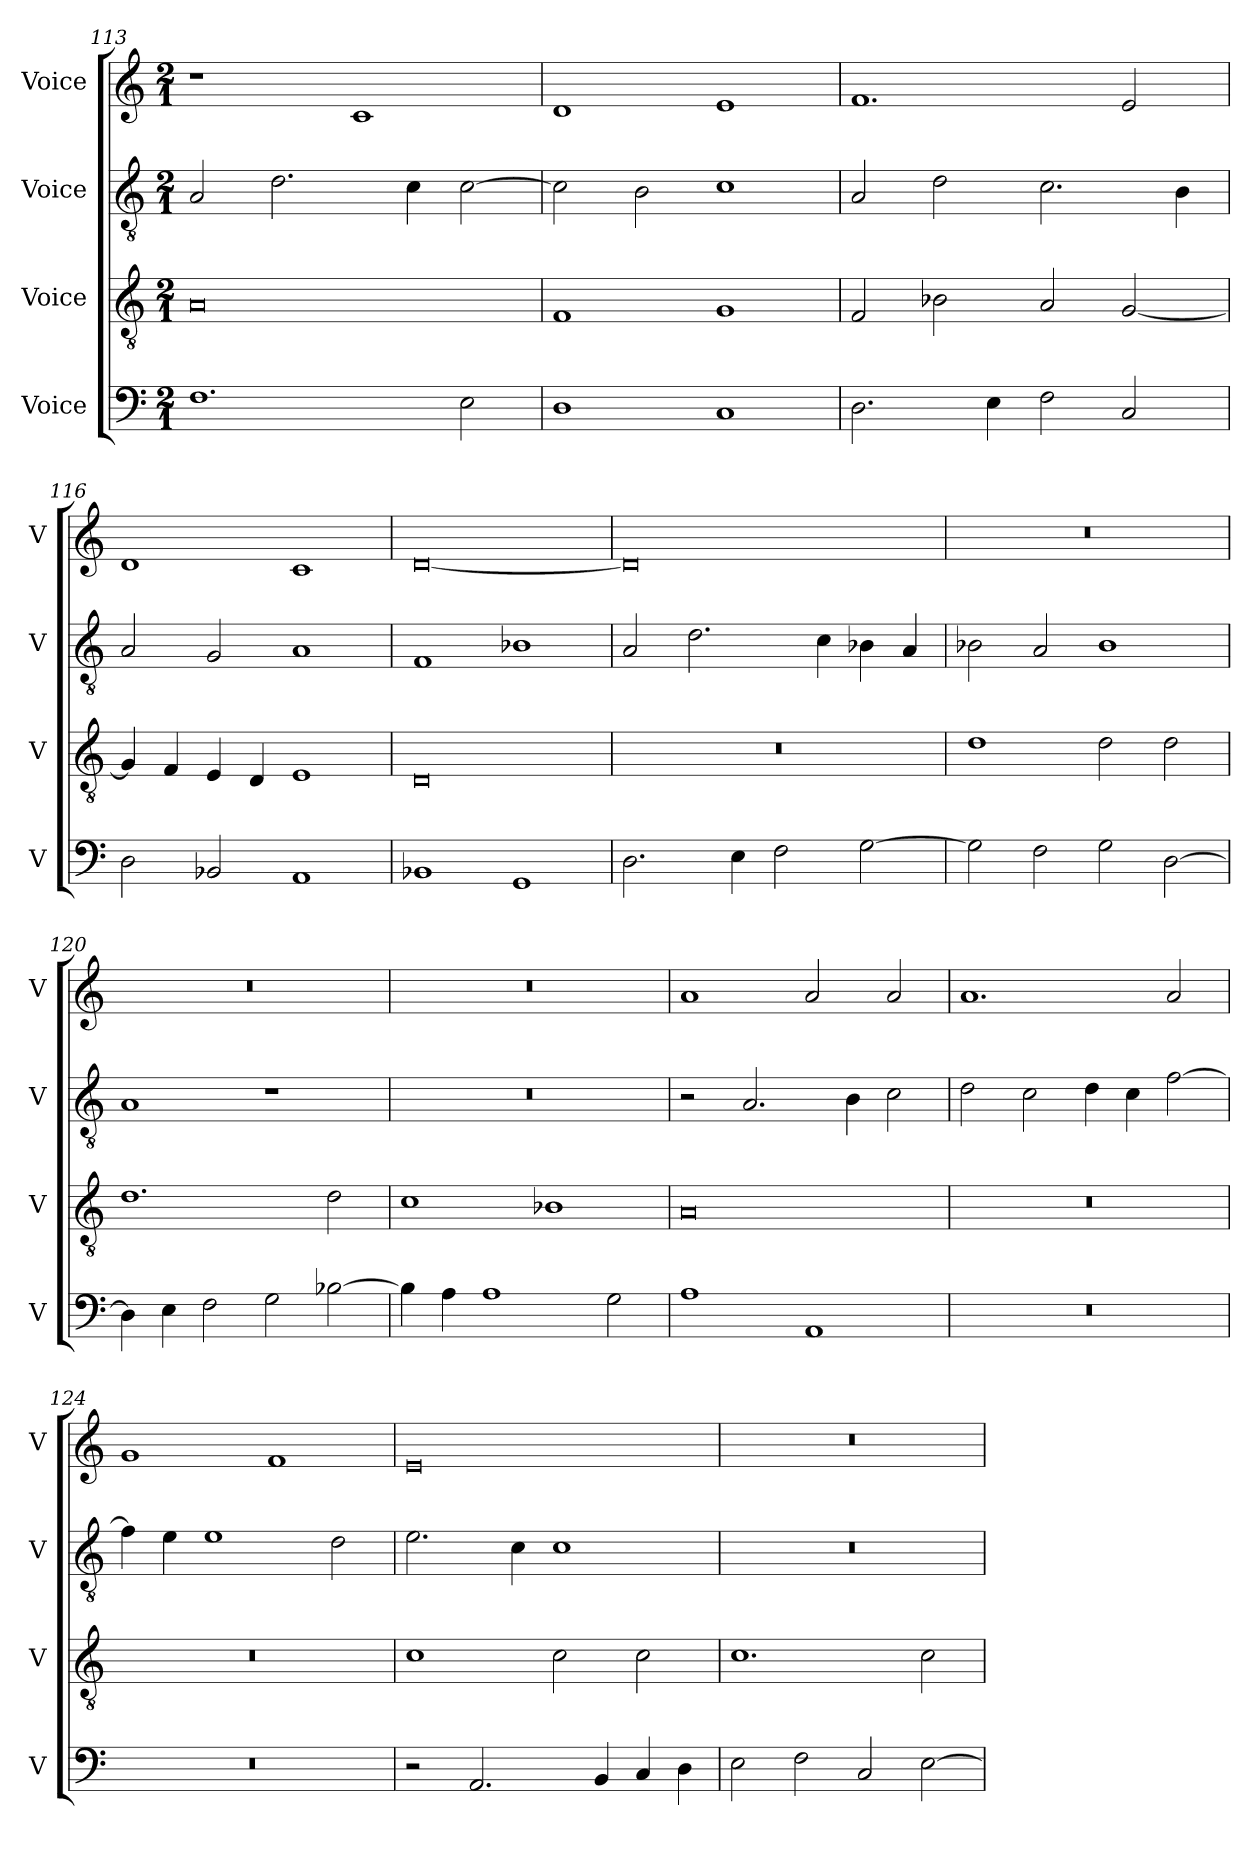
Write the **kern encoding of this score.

**kern	**kern	**kern	**kern
*part4	*part3	*part2	*part1
*staff4	*staff3	*staff2	*staff1
*I"Voice	*I"Voice	*I"Voice	*I"Voice
*I'V	*I'V	*I'V	*I'V
*clefF4	*clefGv2	*clefGv2	*clefG2
*k[]	*k[]	*k[]	*k[]
*M2/1	*M2/1	*M2/1	*M2/1
=113	=113	=113	=113
1.F	0A	2A/	1r
.	.	2.d\	.
.	.	.	1c
.	.	4c\	.
2E\	.	[2c\	.
=114	=114	=114	=114
1D	1F	2c\]	1d
.	.	2B\	.
1C	1G	1c	1e
!!LO:LB:g=z
=115	=115	=115	=115
2.D\	2F/	2A/	1.f
.	2B-X\	2d\	.
4E\	.	.	.
2F\	2A/	2.c\	.
2C/	[2G/	.	2e/
.	.	4B\	.
=116	=116	=116	=116
2D\	4G/]	2A/	1d
.	4F/	.	.
2BB-X/	4E/	2G/	.
.	4D/	.	.
1AA	1E	1A	1c
=117	=117	=117	=117
1BB-X	0D	1F	[0d
1GG	.	1B-X	.
=118	=118	=118	=118
2.D\	0r	2A/	0d]
.	.	2.d\	.
4E\	.	.	.
2F\	.	.	.
.	.	4c\	.
[2G\	.	4B-X\	.
.	.	4A/	.
=119	=119	=119	=119
2G\]	1d	2B-X\	0r
2F\	.	2A/	.
2G\	2d\	1B-	.
[2D\	2d\	.	.
=120	=120	=120	=120
4D\]	1.d	1A	0r
4E\	.	.	.
2F\	.	.	.
2G\	.	1r	.
[2B-X\	2d\	.	.
!!LO:PB:g=z
=121	=121	=121	=121
4B-\]	1c	0r	0r
4A\	.	.	.
1A	.	.	.
.	1B-X	.	.
2G\	.	.	.
=122	=122	=122	=122
1A	0A	2r	1a
.	.	2.A/	.
1AA	.	.	2a/
.	.	4B\	.
.	.	2c\	2a/
=123	=123	=123	=123
0r	0r	2d\	1.a
.	.	2c\	.
.	.	4d\	.
.	.	4c\	.
.	.	[2f\	2a/
=124	=124	=124	=124
0r	0r	4f\]	1g
.	.	4e\	.
.	.	1e	.
.	.	.	1f
.	.	2d\	.
=125	=125	=125	=125
2r	1c	2.e\	0e
2.AA/	.	.	.
.	.	4c\	.
.	2c\	1c	.
4BB/	.	.	.
4C/	2c\	.	.
4D\	.	.	.
=126	=126	=126	=126
2E\	1.c	0r	0r
2F\	.	.	.
2C/	.	.	.
[2E\	2c\	.	.
=	=	=	=
*-	*-	*-	*-
